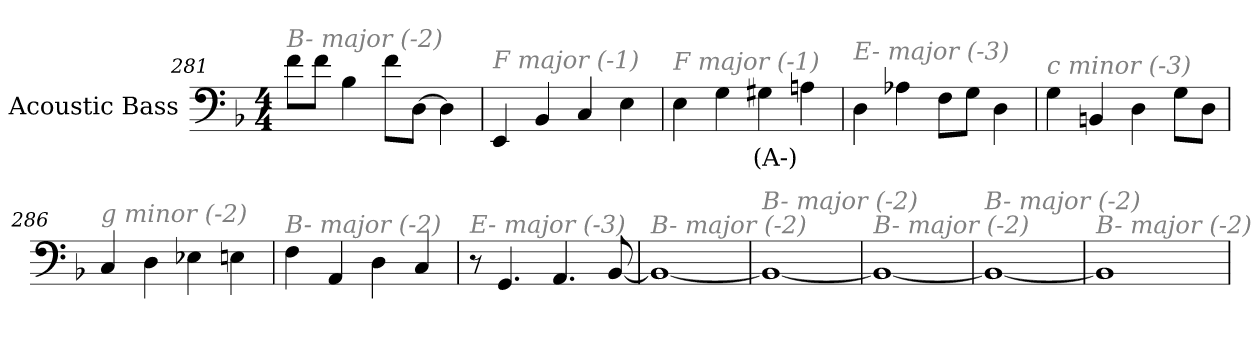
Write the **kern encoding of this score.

**kern	**text
*part1	*part1
*staff1	*staff1
*I"Acoustic Bass	*
*clefF4	*
*ITrd7c12	*
*k[b-]	*
*F:	*
*M4/4	*
=281	=281
!LO:TX:i:color=#808080:t=B- major (-2)	!
8FL	.
8FJ	.
4BB-	.
8FL	.
[8DDJ	.
4DD]	.
=282	=282
!LO:TX:i:color=#808080:t=F major (-1)	!
4EEE	.
4BBB-	.
4CC	.
4EE	.
=283	=283
!LO:TX:i:color=#808080:t=F major (-1)	!
4EE	.
4GG	.
4GG#Xi	(A-)
4AAn	.
=284	=284
!LO:TX:i:color=#808080:t=E- major (-3)	!
4DD	.
4AA-X	.
8FFL	.
8GGJ	.
4DD	.
=285	=285
!LO:TX:i:color=#808080:t=c minor (-3)	!
4GG	.
4BBBn	.
4DD	.
8GGL	.
8DDJ	.
=286	=286
!LO:TX:i:color=#808080:t=g minor (-2)	!
4CC	.
4DD	.
4EE-X	.
4EEn	.
=287	=287
!LO:TX:i:color=#808080:t=B- major (-2)	!
4FF	.
4AAA	.
4DD	.
4CC	.
=288	=288
!LO:TX:i:color=#808080:t=E- major (-3)	!
8r	.
4.GGG	.
4.AAA	.
[8BBB-	.
=289	=289
!LO:TX:i:color=#808080:t=B- major (-2)	!
1BBB-_	.
=290	=290
!LO:TX:i:color=#808080:t=B- major (-2)	!
1BBB-_	.
=291	=291
!LO:TX:i:color=#808080:t=B- major (-2)	!
1BBB-_	.
=292	=292
!LO:TX:i:color=#808080:t=B- major (-2)	!
1BBB-_	.
=293	=293
!LO:TX:i:color=#808080:t=B- major (-2)	!
1BBB-]	.
=	=
*-	*-
